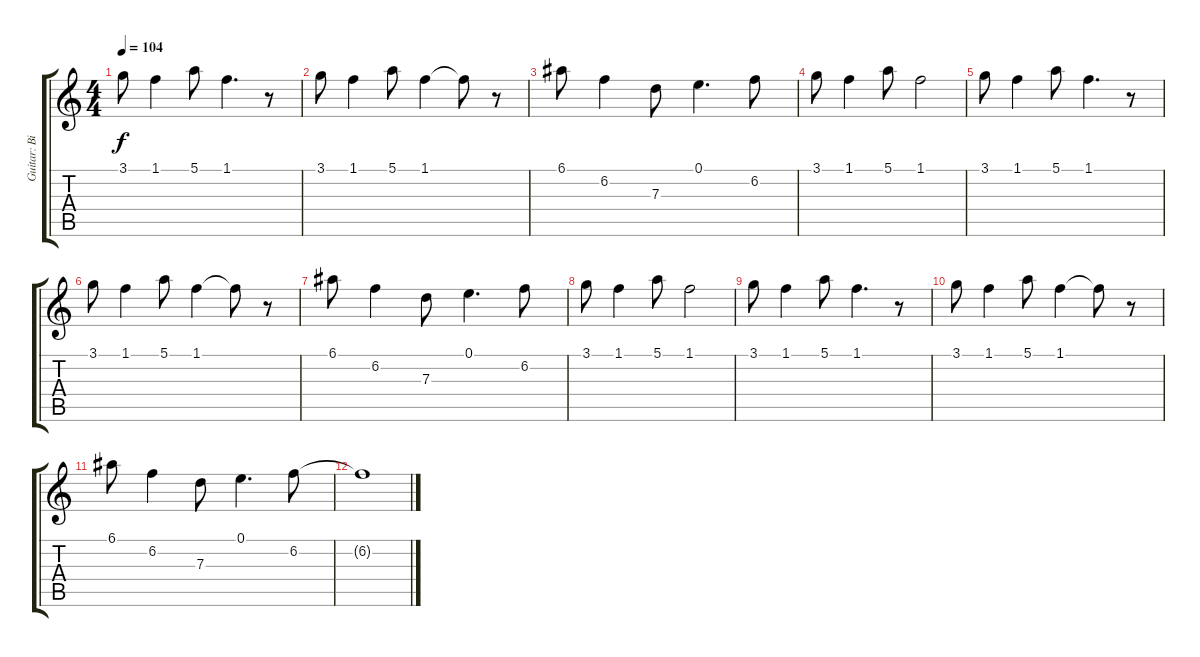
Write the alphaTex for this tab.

\track ("Guitar: Billy Burnette" "Guitar: Bi") {instrument electricguitarjazz}
\staff {score tabs}
\tuning (E4 B3 G3 D3 A2 E2) {hide}
\ts (4 4)
\tempo 104
\clef g2
\ks c
3.1.8{dy f} 1.1.4 5.1.8 1.1.4{d} r.8 |
3.1.8 1.1.4 5.1.8 1.1.4 1.1{t}.8 r.8 |
6.1.8 6.2.4 7.3.8 0.1.4{d} 6.2.8 |
3.1.8 1.1.4 5.1.8 1.1.2 |
3.1.8 1.1.4 5.1.8 1.1.4{d} r.8 |
3.1.8 1.1.4 5.1.8 1.1.4 1.1{t}.8 r.8 |
6.1.8 6.2.4 7.3.8 0.1.4{d} 6.2.8 |
3.1.8 1.1.4 5.1.8 1.1.2 |
3.1.8 1.1.4 5.1.8 1.1.4{d} r.8 |
3.1.8 1.1.4 5.1.8 1.1.4 1.1{t}.8 r.8 |
6.1.8 6.2.4 7.3.8 0.1.4{d} 6.2.8 |
6.2{t}.1
